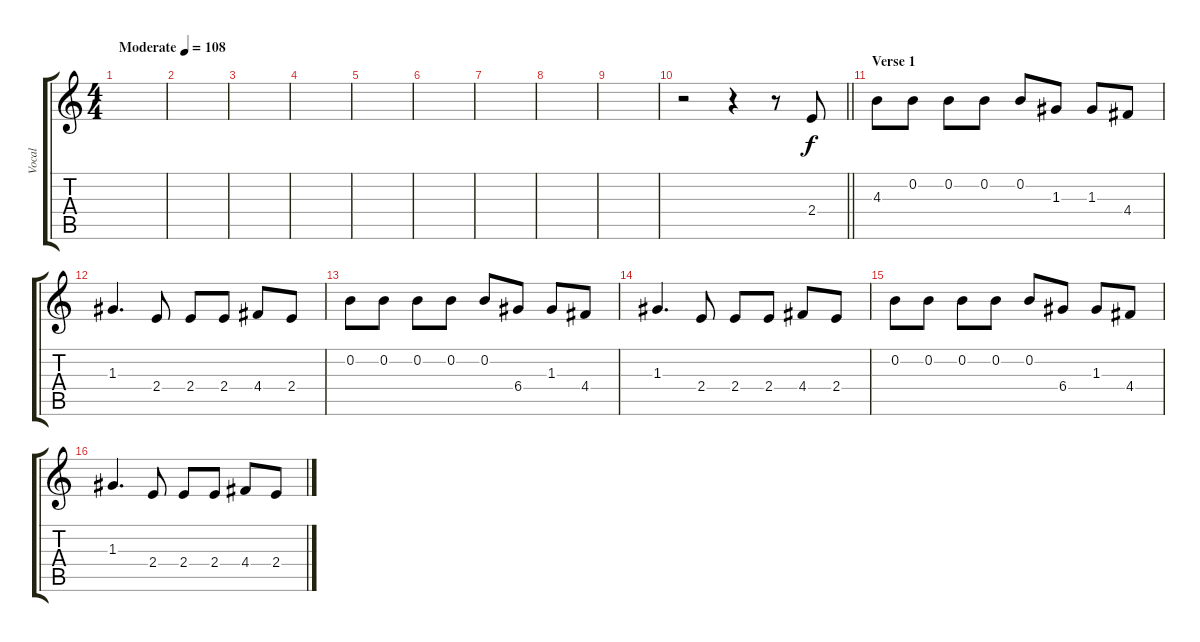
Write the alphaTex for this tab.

\track ("Vocal " "Vocal ") {instrument acousticguitarnylon}
\staff {score tabs}
\tuning (E4 B3 G3 D3 A2 E2) {hide}
\ts (4 4)
\tempo (108 "Moderate")
\clef g2
\ks c
|
|
|
|
|
|
|
|
|
\barLineRight lightlight
r.2 r.4 r.8 2.4.8 |
\section ("" "Verse 1")
4.3.8 0.2.8 0.2.8 0.2.8 0.2.8 1.3.8 1.3.8 4.4.8 |
1.3.4{d} 2.4.8 2.4.8 2.4.8 4.4.8 2.4.8 |
0.2.8 0.2.8 0.2.8 0.2.8 0.2.8 6.4.8 1.3.8 4.4.8 |
1.3.4{d} 2.4.8 2.4.8 2.4.8 4.4.8 2.4.8 |
0.2.8 0.2.8 0.2.8 0.2.8 0.2.8 6.4.8 1.3.8 4.4.8 |
1.3.4{d} 2.4.8 2.4.8 2.4.8 4.4.8 2.4.8
